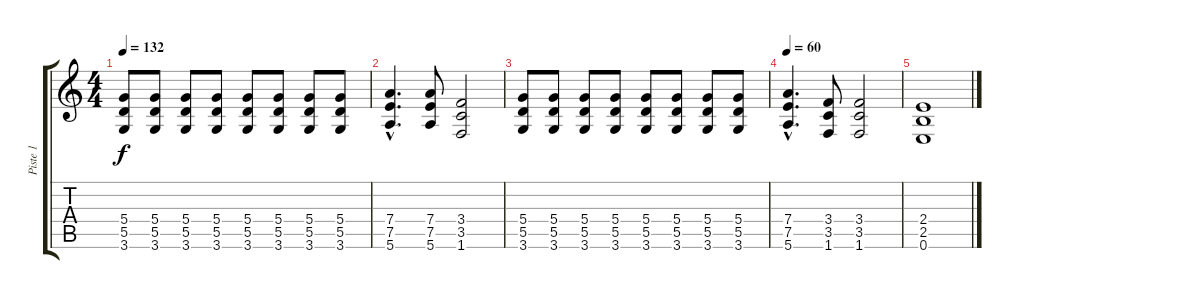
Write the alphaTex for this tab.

\track ("Piste 1" "Piste 1") {instrument distortionguitar}
\staff {score tabs}
\tuning (E4 B3 G3 D3 A2 E2) {hide}
\ts (4 4)
\tempo 132
\clef g2
\ks c
(5.4 5.5 3.6).8{dy f} (5.4 5.5 3.6).8 (5.4 5.5 3.6).8 (5.4 5.5 3.6).8 (5.4 5.5 3.6).8 (5.4 5.5 3.6).8 (5.4 5.5 3.6).8 (5.4 5.5 3.6).8 |
(7.4{hac} 7.5{hac} 5.6{hac}).4{d} (7.4 7.5 5.6).8 (3.4 3.5 1.6).2 |
(5.4 5.5 3.6).8 (5.4 5.5 3.6).8 (5.4 5.5 3.6).8 (5.4 5.5 3.6).8 (5.4 5.5 3.6).8 (5.4 5.5 3.6).8 (5.4 5.5 3.6).8 (5.4 5.5 3.6).8 |
\tempo 60
(7.4{hac} 7.5{hac} 5.6{hac}).4{d} (3.4 3.5 1.6).8 (3.4 3.5 1.6).2 |
(2.4 2.5 0.6).1
